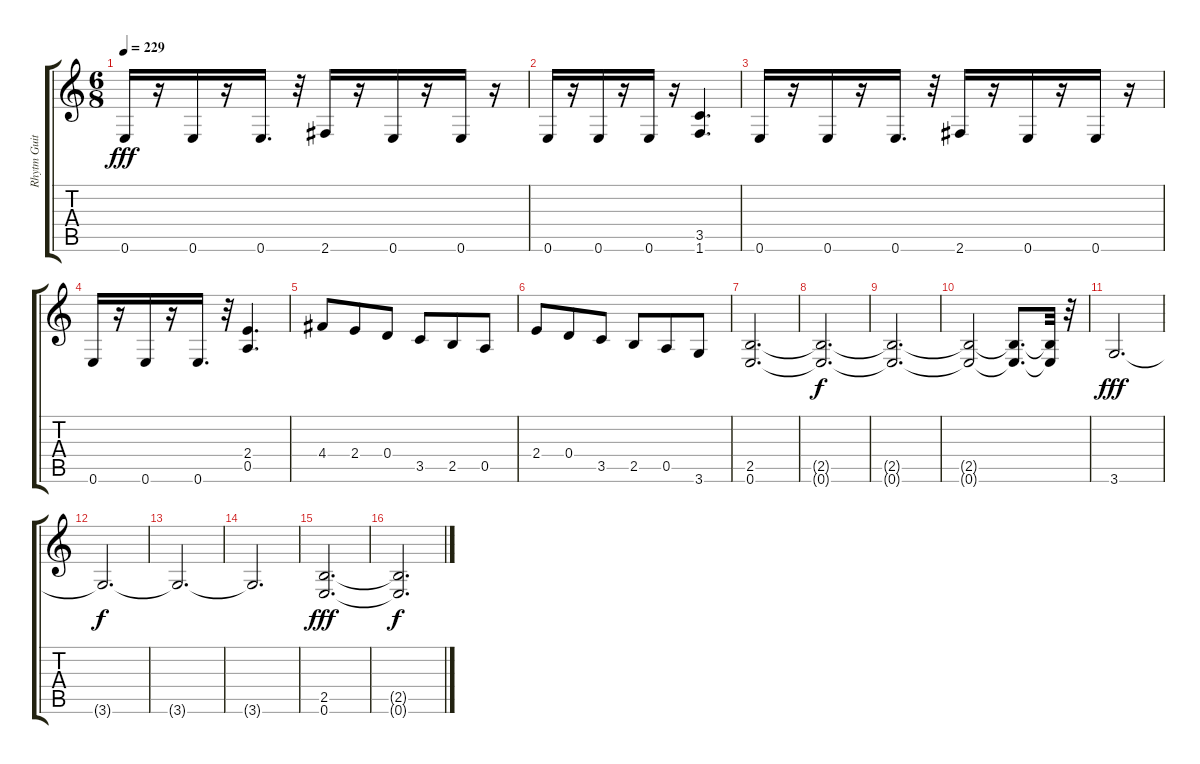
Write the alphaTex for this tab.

\track ("Rhytm Guitar1" "Rhytm Guit") {instrument overdrivenguitar}
\staff {score tabs}
\tuning (E4 B3 G3 D3 A2 E2) {hide}
\ts (6 8)
\tempo 229
\clef g2
\ks c
0.6.16{dy fff} r.16 0.6.16 r.16 0.6.16{d} r.32 2.6.16 r.16 0.6.16 r.16 0.6.16 r.16 |
0.6.16 r.16 0.6.16 r.16 0.6.16 r.16 (3.5 1.6).4{d} |
0.6.16 r.16 0.6.16 r.16 0.6.16{d} r.32 2.6.16 r.16 0.6.16 r.16 0.6.16 r.16 |
0.6.16 r.16 0.6.16 r.16 0.6.16{d} r.32 (2.4 0.5).4{d} |
4.4.8 2.4.8 0.4.8 3.5.8 2.5.8 0.5.8 |
2.4.8 0.4.8 3.5.8 2.5.8 0.5.8 3.6.8 |
(2.5 0.6).2{d} |
(2.5{t} 0.6{t}).2{d dy f} |
(2.5{t} 0.6{t}).2{d} |
(2.5{t} 0.6{t}).2 (2.5{t} 0.6{t}).8{d} (2.5{t} 0.6{t}).32 r.32 |
3.6.2{d dy fff} |
3.6{t}.2{d dy f} |
3.6{t}.2{d} |
3.6{t}.2{d} |
(2.5 0.6).2{d dy fff} |
(2.5{t} 0.6{t}).2{d dy f}
